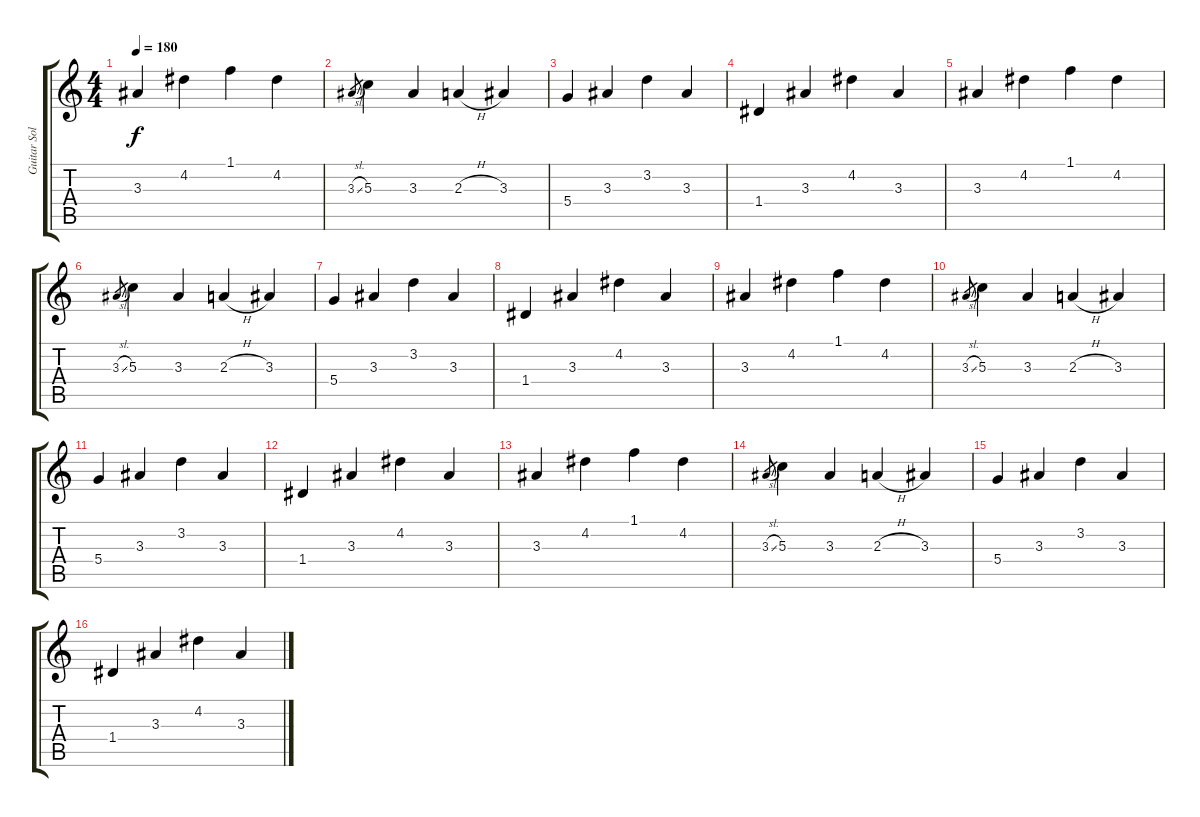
\track ("Guitar Solo" "Guitar Sol") {instrument electricguitarjazz}
\staff {score tabs}
\tuning (E4 B3 G3 D3 A2 E2) {hide}
\ts (4 4)
\tempo 180
\clef g2
\ks c
3.3.4{dy f} 4.2.4 1.1.4 4.2.4 |
3.3{sl}.8{gr} 5.3.4 3.3.4 2.3{h}.4 3.3.4 |
5.4.4 3.3.4 3.2.4 3.3.4 |
1.4.4 3.3.4 4.2.4 3.3.4 |
3.3.4 4.2.4 1.1.4 4.2.4 |
3.3{sl}.8{gr} 5.3.4 3.3.4 2.3{h}.4 3.3.4 |
5.4.4 3.3.4 3.2.4 3.3.4 |
1.4.4 3.3.4 4.2.4 3.3.4 |
3.3.4 4.2.4 1.1.4 4.2.4 |
3.3{sl}.8{gr} 5.3.4 3.3.4 2.3{h}.4 3.3.4 |
5.4.4 3.3.4 3.2.4 3.3.4 |
1.4.4 3.3.4 4.2.4 3.3.4 |
3.3.4 4.2.4 1.1.4 4.2.4 |
3.3{sl}.8{gr} 5.3.4 3.3.4 2.3{h}.4 3.3.4 |
5.4.4 3.3.4 3.2.4 3.3.4 |
1.4.4 3.3.4 4.2.4 3.3.4
